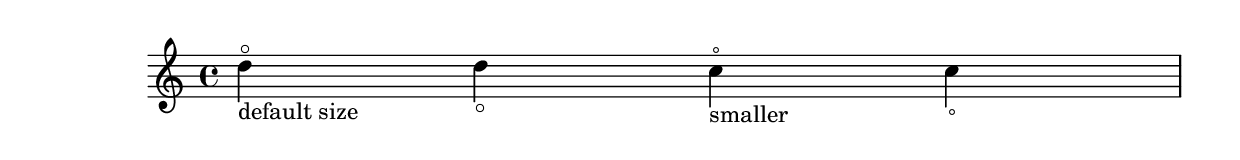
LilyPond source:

%% DO NOT EDIT this file manually; it is automatically
%% generated from LSR http://lsr.dsi.unimi.it
%% Make any changes in LSR itself, or in Documentation/snippets/new/ ,
%% and then run scripts/auxiliar/makelsr.py
%%
%% This file is in the public domain.
\version "2.12.2"

\header {
  lsrtags = "expressive-marks, unfretted-strings"

%% Translation of GIT committish: fa19277d20f8ab0397c560eb0e7b814bd804ecec
  texidoces = "
Para hacer más pequeño el círculo de @code{\\flageolet} (armónico)
utilice la siguiente función de Scheme.

"
  doctitlees = "Cambiar el tamaño de la marca de \\flageolet"


%% Translation of GIT committish: 0a868be38a775ecb1ef935b079000cebbc64de40
  texidocde = "
Um den @code{\\flageolet}-Kreis kleiner zu machen, kann diese
Scheme-Funktion eingesetzt werden.

"
  doctitlede = "\\flageolet-Zeichen verkleinern"

%% Translation of GIT committish: 5b980ee07bba23d3633de1d371fb2926f164e295

  texidocfr = "
Il est possible de rapetisser le cercle d'un @code{\\flageolet} grâce
à une fonction Scheme.

"
  doctitlefr = "Modifier la taille d'un \\flageolet"


  texidoc = "
To make the @code{\\flageolet} circle smaller use the following Scheme
function.

"
  doctitle = "Changing \\flageolet mark size"
} % begin verbatim

smallFlageolet =
#(let ((m (make-articulation "flageolet")))
   (set! (ly:music-property m 'tweaks)
         (acons 'font-size -3
                (ly:music-property m 'tweaks)))
   m)

\layout { ragged-right = ##f }

\relative c'' {
  d4^\flageolet_\markup { default size } d_\flageolet
  c4^\smallFlageolet_\markup { smaller } c_\smallFlageolet
}

